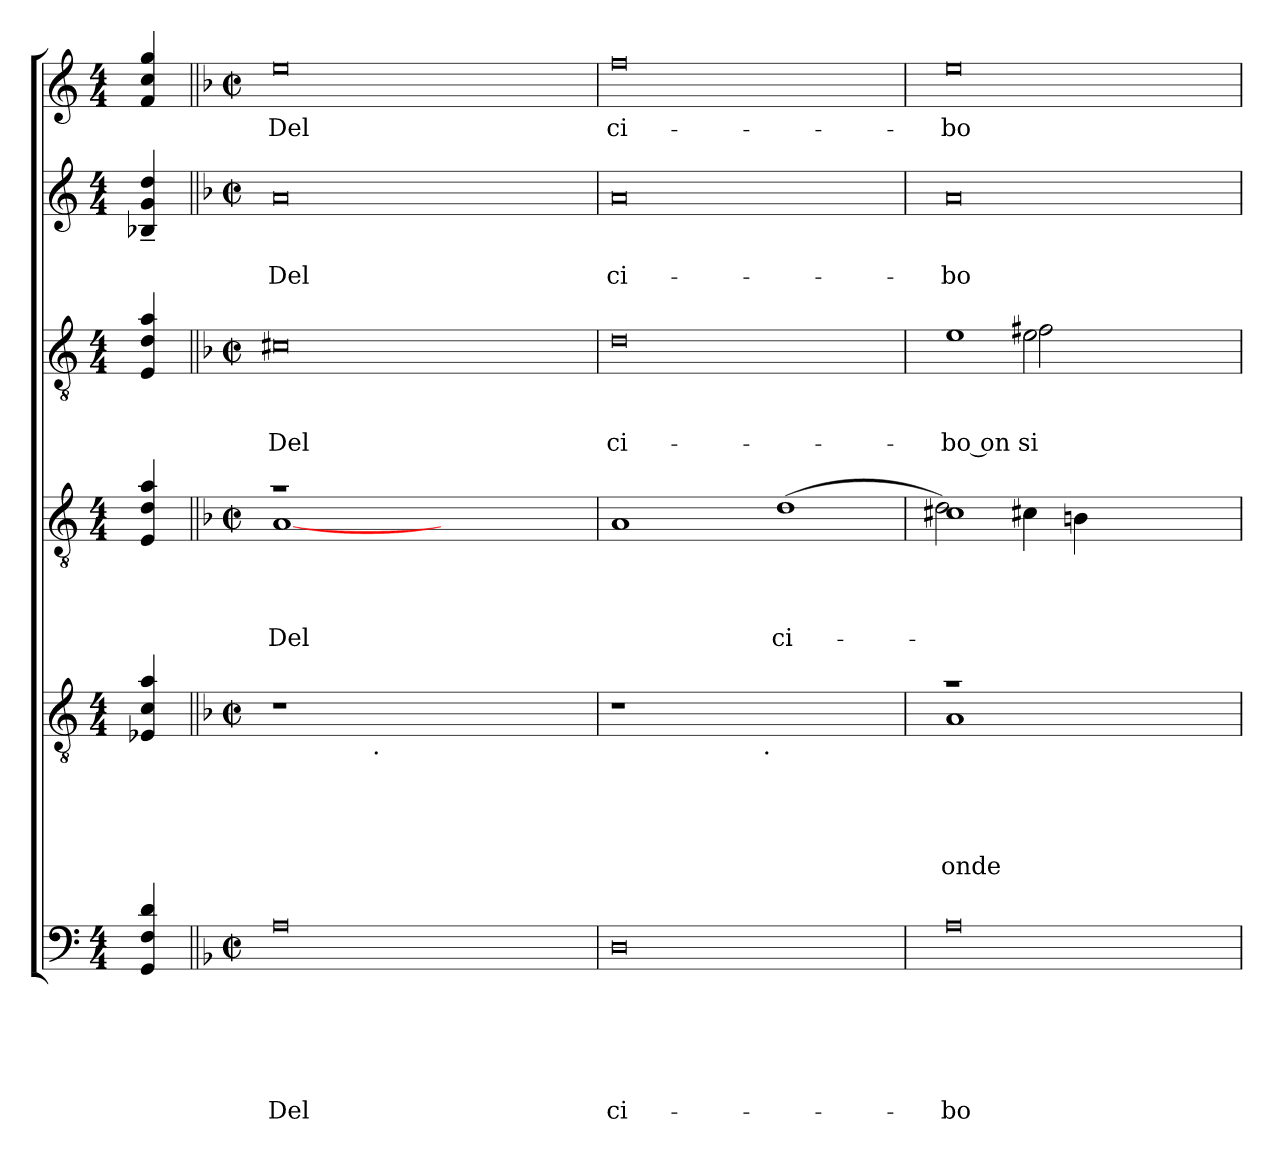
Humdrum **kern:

**kern	**text	**text	**text	**text	**text	**text	**kern	**text	**text	**text	**text	**text	**kern	**text	**text	**text	**text	**kern	**text	**text	**text	**kern	**text	**text	**kern	**text
*part6	*part6	*part6	*part6	*part6	*part6	*part6	*part5	*part5	*part5	*part5	*part5	*part5	*part4	*part4	*part4	*part4	*part4	*part3	*part3	*part3	*part3	*part2	*part2	*part2	*part1	*part1
*staff6	*staff6	*staff6	*staff6	*staff6	*staff6	*staff6	*staff5	*staff5	*staff5	*staff5	*staff5	*staff5	*staff4	*staff4	*staff4	*staff4	*staff4	*staff3	*staff3	*staff3	*staff3	*staff2	*staff2	*staff2	*staff1	*staff1
*clefF4	*	*	*	*	*	*	*clefGv2	*	*	*	*	*	*clefGv2	*	*	*	*	*clefGv2	*	*	*	*clefG2	*	*	*clefG2	*
*k[]	*	*	*	*	*	*	*k[]	*	*	*	*	*	*k[]	*	*	*	*	*k[]	*	*	*	*k[]	*	*	*k[]	*
*C:	*	*	*	*	*	*	*C:	*	*	*	*	*	*C:	*	*	*	*	*C:	*	*	*	*C:	*	*	*C:	*
*M4/4	*	*	*	*	*	*	*M4/4	*	*	*	*	*	*M4/4	*	*	*	*	*M4/4	*	*	*	*M4/4	*	*	*M4/4	*
=1	=1	=1	=1	=1	=1	=1	=1	=1	=1	=1	=1	=1	=1	=1	=1	=1	=1	=1	=1	=1	=1	=1	=1	=1	=1	=1
4GG/ 4F/ 4d/	.	.	.	.	.	.	4E-X/ 4c/ 4a/	.	.	.	.	.	4E/ 4d/ 4a/	.	.	.	.	4E/ 4d/ 4a/	.	.	.	4B-X/~< 4g/~< 4dd/~<	.	.	4f/ 4cc/ 4gg/	.
=2||	=2||	=2||	=2||	=2||	=2||	=2||	=2||	=2||	=2||	=2||	=2||	=2||	=2||	=2||	=2||	=2||	=2||	=2||	=2||	=2||	=2||	=2||	=2||	=2||	=2||	=2||
*k[b-]	*	*	*	*	*	*	*k[b-]	*	*	*	*	*	*k[b-]	*	*	*	*	*k[b-]	*	*	*	*k[b-]	*	*	*k[b-]	*
*F:	*	*	*	*	*	*	*F:	*	*	*	*	*	*F:	*	*	*	*	*F:	*	*	*	*F:	*	*	*F:	*
*M2/2	*	*	*	*	*	*	*M2/2	*	*	*	*	*	*M2/2	*	*	*	*	*M2/2	*	*	*	*M2/2	*	*	*M2/2	*
*met(c|)	*	*	*	*	*	*	*met(c|)	*	*	*	*	*	*met(c|)	*	*	*	*	*met(c|)	*	*	*	*met(c|)	*	*	*met(c|)	*
!	!	!	!	!	!	!LO:LY:b	!	!	!	!	!	!	!	!	!	!	!LO:LY:b	!	!	!	!LO:LY:b	!	!	!LO:LY:b	!	!LO:LY:b
*	*	*	*	*	*	*	*^	*	*	*	*	*	*^	*	*	*	*	*	*	*	*	*	*	*	*	*
0A	.	.	.	.	.	Del	1r	2ryy	.	.	.	.	.	1ra	[<1A	.	.	.	Del	0c#X	.	.	Del	0a	.	Del	0ee	Del
.	.	.	.	.	.	.	.	16ryy	.	.	.	.	.	.	.	.	.	.	.	.	.	.	.	.	.	.	.	.
!	!	!	!	!	!	!	!	!LO:TX:b:t=.	!	!	!	!	!	!	!	!	!	!	!	!	!	!	!	!	!	!	!	!
.	.	.	.	.	.	.	.	1ryy	.	.	.	.	.	.	.	.	.	.	.	.	.	.	.	.	.	.	.	.
.	.	.	.	.	.	.	1ryy	.	.	.	.	.	.	1ryy	1ryy	.	.	.	.	.	.	.	.	.	.	.	.	.
.	.	.	.	.	.	.	.	4..ryy	.	.	.	.	.	.	.	.	.	.	.	.	.	.	.	.	.	.	.	.
=3	=3	=3	=3	=3	=3	=3	=3	=3	=3	=3	=3	=3	=3	=3	=3	=3	=3	=3	=3	=3	=3	=3	=3	=3	=3	=3	=3	=3
!	!	!	!	!	!	!LO:LY:b:rj	!	!	!	!	!	!	!	!	!	!	!	!	!	!	!	!	!LO:LY:b:rj	!	!	!LO:LY:b:rj	!	!LO:LY:b:rj
*	*	*	*	*	*	*	*	*	*	*	*	*	*	*v	*v	*	*	*	*	*	*	*	*	*	*	*	*	*
0D	.	.	.	.	.	ci-	1r	2ryy	.	.	.	.	.	1A	.	.	.	.	0d	.	.	ci-	0a	.	ci-	0ff	ci-
.	.	.	.	.	.	.	.	4...ryy	.	.	.	.	.	.	.	.	.	.	.	.	.	.	.	.	.	.	.
!	!	!	!	!	!	!	!	!LO:TX:b:t=.	!	!	!	!	!	!	!	!	!	!	!	!	!	!	!	!	!	!	!
.	.	.	.	.	.	.	.	1ryy	.	.	.	.	.	.	.	.	.	.	.	.	.	.	.	.	.	.	.
!	!	!	!	!	!	!	!	!	!	!	!	!	!	!	!	!	!	!LO:LY:b	!	!	!	!	!	!	!	!	!
.	.	.	.	.	.	.	1ryy	.	.	.	.	.	.	(>1d	.	.	.	ci-	.	.	.	.	.	.	.	.	.
.	.	.	.	.	.	.	.	32ryy	.	.	.	.	.	.	.	.	.	.	.	.	.	.	.	.	.	.	.
=4	=4	=4	=4	=4	=4	=4	=4	=4	=4	=4	=4	=4	=4	=4	=4	=4	=4	=4	=4	=4	=4	=4	=4	=4	=4	=4	=4
!	!	!	!	!	!	!LO:LY:b	!	!	!	!	!	!	!LO:LY:b	!	!	!	!	!	!	!	!	!LO:LY:b:rj	!	!	!LO:LY:b	!	!LO:LY:b
*	*	*	*	*	*	*	*	*	*	*	*	*	*	*^	*	*	*	*	*^	*	*	*	*	*	*	*	*
*	*	*	*	*	*	*	*	*	*	*	*	*	*	*	*	*	*	*	*	*	*^	*	*	*	*	*	*	*	*
0A	.	.	.	.	.	-bo	1ra	1A	.	.	.	.	onde	1c#X	2d\)	.	.	.	.	1e	2ryy	2ryy	.	.	-bo on-	0a	.	-bo	0ee	-bo
!	!	!	!	!	!	!	!	!	!	!	!	!	!	!	!	!	!	!	!	!	!	!	!	!	!LO:LY:b:rj	!	!	!	!	!
!	!	!	!	!	!	!	!	!	!	!	!	!	!	!	!	!	!	!	!	!	!	!	!	!	!LO:LY:b	!	!	!	!	!
.	.	.	.	.	.	.	.	.	.	.	.	.	.	.	4c#X\	.	.	.	.	.	2e\	2f#X\	.	.	si-	.	.	.	.	.
.	.	.	.	.	.	.	.	.	.	.	.	.	.	.	4Bn\	.	.	.	.	.	.	.	.	.	.	.	.	.	.	.
.	.	.	.	.	.	.	1ryy	1ryy	.	.	.	.	.	1ryy	1ryy	.	.	.	.	1ryy	1ryy	1ryy	.	.	.	.	.	.	.	.
*	*	*	*	*	*	*	*v	*v	*	*	*	*	*	*	*	*	*	*	*	*v	*v	*v	*	*	*	*	*	*	*	*
*	*	*	*	*	*	*	*	*	*	*	*	*	*v	*v	*	*	*	*	*	*	*	*	*	*	*	*	*
=	=	=	=	=	=	=	=	=	=	=	=	=	=	=	=	=	=	=	=	=	=	=	=	=	=	=
*-	*-	*-	*-	*-	*-	*-	*-	*-	*-	*-	*-	*-	*-	*-	*-	*-	*-	*-	*-	*-	*-	*-	*-	*-	*-	*-
